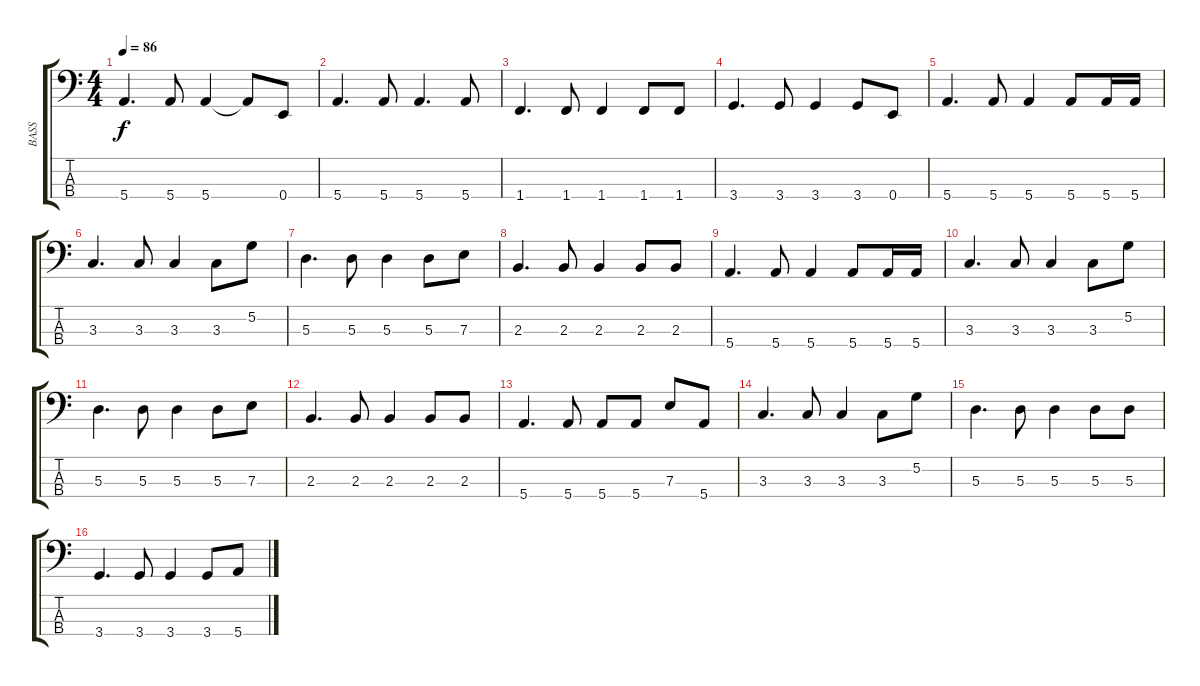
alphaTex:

\track ("BASS" "BASS") {instrument electricbassfinger}
\staff {score tabs}
\tuning (G2 D2 A1 E1) {hide}
\ts (4 4)
\tempo 86
\clef f4
\ks c
5.4.4{d dy f} 5.4.8 5.4.4 5.4{t}.8 0.4.8 |
5.4.4{d} 5.4.8 5.4.4{d} 5.4.8 |
1.4.4{d} 1.4.8 1.4.4 1.4.8 1.4.8 |
3.4.4{d} 3.4.8 3.4.4 3.4.8 0.4.8 |
5.4.4{d} 5.4.8 5.4.4 5.4.8 5.4.16 5.4.16 |
3.3.4{d} 3.3.8 3.3.4 3.3.8 5.2.8 |
5.3.4{d} 5.3.8 5.3.4 5.3.8 7.3.8 |
2.3.4{d} 2.3.8 2.3.4 2.3.8 2.3.8 |
5.4.4{d} 5.4.8 5.4.4 5.4.8 5.4.16 5.4.16 |
3.3.4{d} 3.3.8 3.3.4 3.3.8 5.2.8 |
5.3.4{d} 5.3.8 5.3.4 5.3.8 7.3.8 |
2.3.4{d} 2.3.8 2.3.4 2.3.8 2.3.8 |
5.4.4{d} 5.4.8 5.4.8 5.4.8 7.3.8 5.4.8 |
3.3.4{d} 3.3.8 3.3.4 3.3.8 5.2.8 |
5.3.4{d} 5.3.8 5.3.4 5.3.8 5.3.8 |
3.4.4{d} 3.4.8 3.4.4 3.4.8 5.4.8
